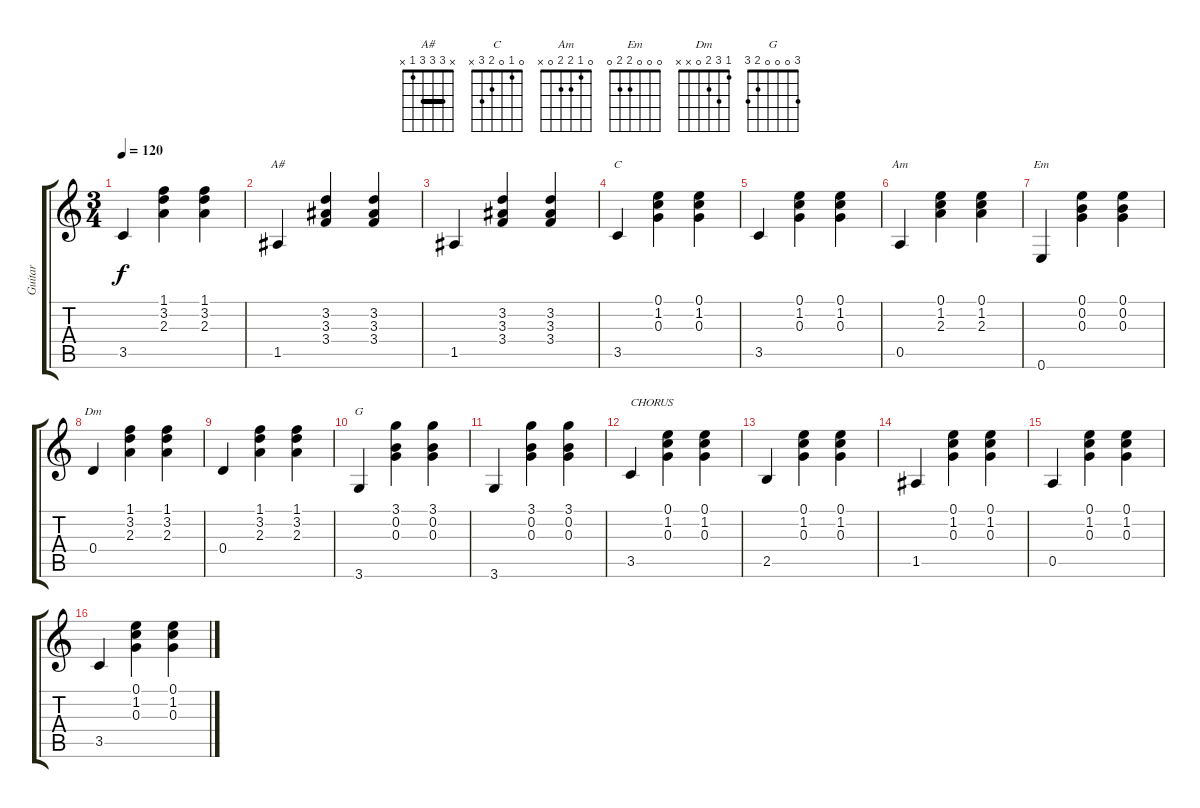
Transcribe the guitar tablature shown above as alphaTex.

\track ("Guitar" "Guitar") {instrument acousticguitarsteel}
\staff {score tabs}
\tuning (E4 B3 G3 D3 A2 E2) {hide}
\chord ("A#" x 3 3 3 1 x) {barre 3}
\chord ("C" 0 1 0 2 3 x)
\chord ("Am" 0 1 2 2 0 x)
\chord ("Em" 0 0 0 2 2 0)
\chord ("Dm" 1 3 2 0 x x)
\chord ("G" 3 0 0 0 2 3)
\ts (3 4)
\tempo 120
\clef g2
\ks c
3.5.4{dy f} (1.1 3.2 2.3).4 (1.1 3.2 2.3).4 |
1.5.4{ch "A#"} (3.2 3.3 3.4).4 (3.2 3.3 3.4).4 |
1.5.4 (3.2 3.3 3.4).4 (3.2 3.3 3.4).4 |
3.5.4{ch "C"} (0.1 1.2 0.3).4 (0.1 1.2 0.3).4 |
3.5.4 (0.1 1.2 0.3).4 (0.1 1.2 0.3).4 |
0.5.4{ch "Am"} (0.1 1.2 2.3).4 (0.1 1.2 2.3).4 |
0.6.4{ch "Em"} (0.1 0.2 0.3).4 (0.1 0.2 0.3).4 |
0.4.4{ch "Dm"} (1.1 3.2 2.3).4 (1.1 3.2 2.3).4 |
0.4.4 (1.1 3.2 2.3).4 (1.1 3.2 2.3).4 |
3.6.4{ch "G"} (3.1 0.2 0.3).4 (3.1 0.2 0.3).4 |
3.6.4 (3.1 0.2 0.3).4 (3.1 0.2 0.3).4 |
3.5.4{txt "CHORUS"} (0.1 1.2 0.3).4 (0.1 1.2 0.3).4 |
2.5.4 (0.1 1.2 0.3).4 (0.1 1.2 0.3).4 |
1.5.4 (0.1 1.2 0.3).4 (0.1 1.2 0.3).4 |
0.5.4 (0.1 1.2 0.3).4 (0.1 1.2 0.3).4 |
3.5.4 (0.1 1.2 0.3).4 (0.1 1.2 0.3).4
